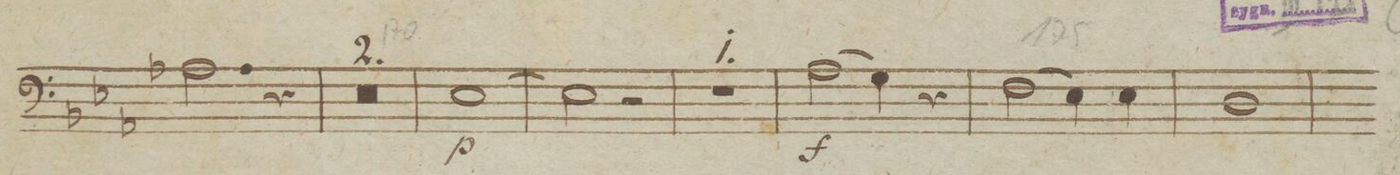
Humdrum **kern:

**kern	**dynam
*I"Fagotto Primo.	*
*clefF4	*
*k[b-e-a-]	*
*met(c)	*
*M4/4	*
2.A-X\	.
4r	.
=165	=165
0r	.
=166	=166
=167	=167
[1E-	p
=168	=168
2E-\]	.
2r	.
=169	=169
1r	.
=170	=170
(2A-\	f
4G\)	.
4r	.
=171	=171
(2F\	.
4E-\)	.
4E-\	.
=172	=172
1D	.
=173	=173
*-	*-
